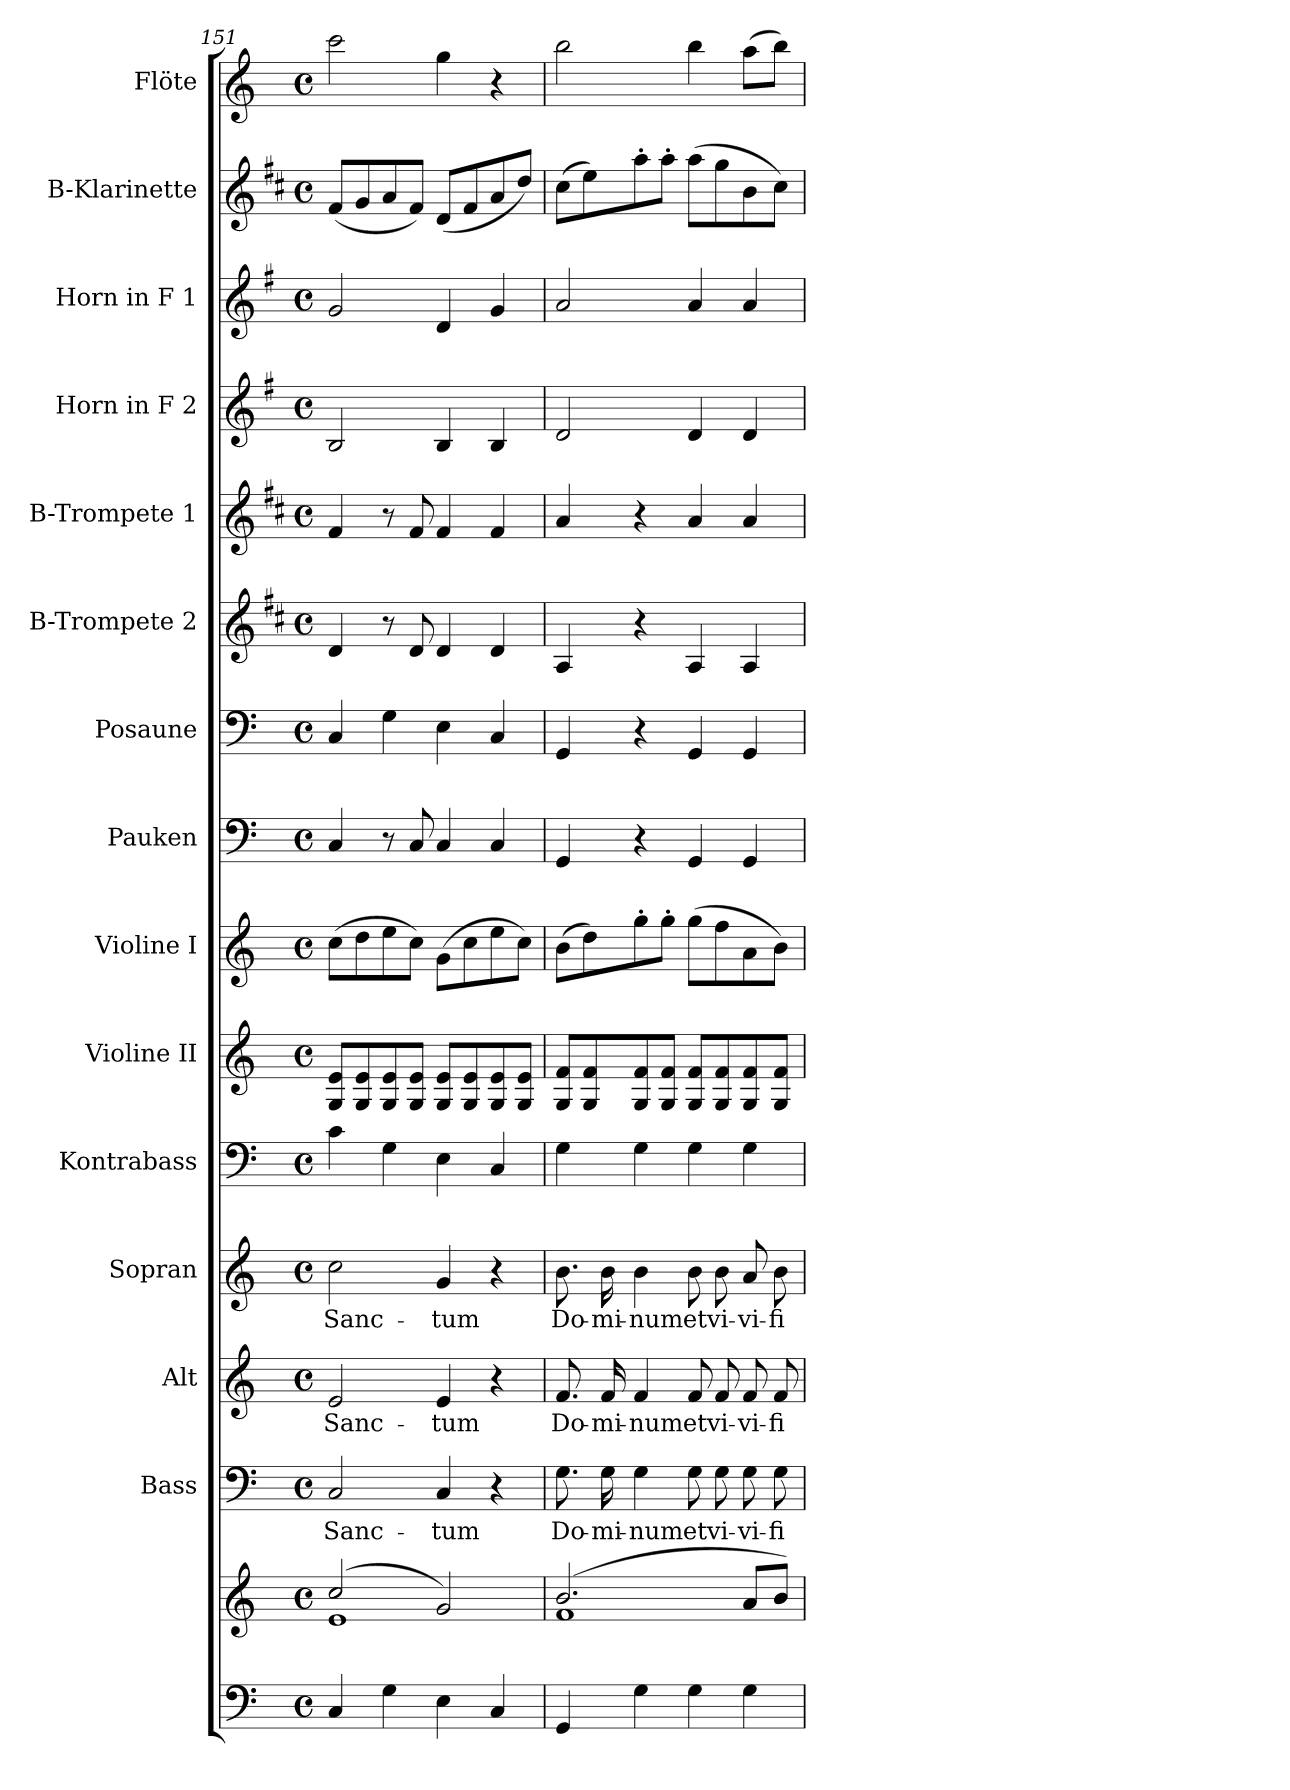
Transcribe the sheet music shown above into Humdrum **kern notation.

**kern	**kern	**kern	**text	**kern	**text	**kern	**text	**kern	**kern	**kern	**kern	**kern	**kern	**kern	**kern	**kern	**kern	**kern
*part15	*part15	*part14	*part14	*part13	*part13	*part12	*part12	*part11	*part10	*part9	*part8	*part7	*part6	*part5	*part4	*part3	*part2	*part1
*staff16	*staff15	*staff14	*staff14	*staff13	*staff13	*staff12	*staff12	*staff11	*staff10	*staff9	*staff8	*staff7	*staff6	*staff5	*staff4	*staff3	*staff2	*staff1
*	*	*I"Bass	*	*I"Alt	*	*I"Sopran	*	*I"Kontrabass	*I"Violine II	*I"Violine I	*I"Pauken	*I"Posaune	*I"B-Trompete 2	*I"B-Trompete 1	*I"Horn in F 2	*I"Horn in F 1	*I"B-Klarinette	*I"Flöte
*	*	*I'B.	*	*I'A.	*	*I'S.	*	*I'Kb.	*I'Vl. II	*I'Vl. I	*I'Pk.	*I'Pos.	*I'B Trp. 2	*I'B Trp. 1	*	*	*I'B Kl.	*I'Fl.
*clefF4	*clefG2	*clefF4	*	*clefG2	*	*clefG2	*	*clefF4	*clefG2	*clefG2	*clefF4	*clefF4	*clefG2	*clefG2	*clefG2	*clefG2	*clefG2	*clefG2
*	*	*	*	*	*	*	*	*ITrd7c12	*	*	*	*	*ITrd1c2	*ITrd1c2	*ITrd4c7	*ITrd4c7	*ITrd1c2	*
*k[]	*k[]	*k[]	*	*k[]	*	*k[]	*	*k[]	*k[]	*k[]	*k[]	*k[]	*k[]	*k[]	*k[]	*k[]	*k[]	*k[]
*C:	*C:	*C:	*	*C:	*	*C:	*	*C:	*C:	*C:	*C:	*C:	*C:	*C:	*C:	*C:	*C:	*C:
*M4/4	*M4/4	*M4/4	*	*M4/4	*	*M4/4	*	*M4/4	*M4/4	*M4/4	*M4/4	*M4/4	*M4/4	*M4/4	*M4/4	*M4/4	*M4/4	*M4/4
*met(c)	*met(c)	*met(c)	*	*met(c)	*	*met(c)	*	*met(c)	*met(c)	*met(c)	*met(c)	*met(c)	*met(c)	*met(c)	*met(c)	*met(c)	*met(c)	*met(c)
=151	=151	=151	=151	=151	=151	=151	=151	=151	=151	=151	=151	=151	=151	=151	=151	=151	=151	=151
*	*^	*	*	*	*	*	*	*	*	*	*	*	*	*	*	*	*	*
!	!	!	!	!LO:LY:b	!	!LO:LY:b	!	!LO:LY:b	!	!	!	!	!	!	!	!	!	!	!
4C/	(2cc/	1e	2C/	Sanc-	2e/	Sanc-	2cc\	Sanc-	4C\	8G/ 8e/L	(>8cc\L	4C/	4C/	4c/	4e/	2E/	2c/	(<8e/L	2ccc\
.	.	.	.	.	.	.	.	.	.	8G/ 8e/	8dd\	.	.	.	.	.	.	8f/	.
4G\	.	.	.	.	.	.	.	.	4GG\	8G/ 8e/	8ee\	8r	4G\	8r	8r	.	.	8g/	.
.	.	.	.	.	.	.	.	.	.	8G/ 8e/J	8cc\J)	8C/	.	8c/	8e/	.	.	8e/J)	.
!	!	!	!	!LO:LY:b	!	!LO:LY:b	!	!LO:LY:b	!	!	!	!	!	!	!	!	!	!	!
4E\	2g/)	.	4C/	-tum	4e/	-tum	4g/	-tum	4EE\	8G/ 8e/L	(>8g\L	4C/	4E\	4c/	4e/	4E/	4G/	(<8c/L	4gg\
.	.	.	.	.	.	.	.	.	.	8G/ 8e/	8cc\	.	.	.	.	.	.	8e/	.
4C/	.	.	4r	.	4r	.	4r	.	4CC/	8G/ 8e/	8ee\	4C/	4C/	4c/	4e/	4E/	4c/	8g/	4r
.	.	.	.	.	.	.	.	.	.	8G/ 8e/J	8cc\J)	.	.	.	.	.	.	8cc/J)	.
=152	=152	=152	=152	=152	=152	=152	=152	=152	=152	=152	=152	=152	=152	=152	=152	=152	=152	=152	=152
!	!	!	!	!LO:LY:b	!	!LO:LY:b	!	!LO:LY:b	!	!	!	!	!	!	!	!	!	!	!
4GG/	(2.b/	1f	8.G\	Do-	8.f/	Do-	8.b\	Do-	4GG\	8G/ 8f/L	(>8b\L	4GG/	4GG/	4G/	4g/	2G/	2d/	(>8b\L	2bb\
.	.	.	.	.	.	.	.	.	.	8G/ 8f/	8dd\)	.	.	.	.	.	.	8dd\)	.
!	!	!	!	!LO:LY:b	!	!LO:LY:b	!	!LO:LY:b	!	!	!	!	!	!	!	!	!	!	!
.	.	.	16G\	-mi-	16f/	-mi-	16b\	-mi-	.	.	.	.	.	.	.	.	.	.	.
!	!	!	!	!LO:LY:b	!	!LO:LY:b	!	!LO:LY:b	!	!	!	!	!	!	!	!	!	!	!
4G\	.	.	4G\	-num	4f/	-num	4b\	-num	4GG\	8G/ 8f/	8gg'>\	4r	4r	4r	4r	.	.	8gg'>\	.
.	.	.	.	.	.	.	.	.	.	8G/ 8f/J	8gg'>\J	.	.	.	.	.	.	8gg'>\J	.
!	!	!	!	!LO:LY:b	!	!LO:LY:b	!	!LO:LY:b	!	!	!	!	!	!	!	!	!	!	!
4G\	.	.	8G\	et	8f/	et	8b\	et	4GG\	8G/ 8f/L	(>8gg\L	4GG/	4GG/	4G/	4g/	4G/	4d/	(>8gg\L	4bb\
!	!	!	!	!LO:LY:b	!	!LO:LY:b	!	!LO:LY:b	!	!	!	!	!	!	!	!	!	!	!
.	.	.	8G\	vi-	8f/	vi-	8b\	vi-	.	8G/ 8f/	8ff\	.	.	.	.	.	.	8ff\	.
!	!	!	!	!LO:LY:b	!	!LO:LY:b	!	!LO:LY:b	!	!	!	!	!	!	!	!	!	!	!
4G\	8a/L	.	8G\	-vi-	8f/	-vi-	8a/	-vi-	4GG\	8G/ 8f/	8a\	4GG/	4GG/	4G/	4g/	4G/	4d/	8a\	(>8aa\L
!	!	!	!	!LO:LY:b	!	!LO:LY:b	!	!LO:LY:b	!	!	!	!	!	!	!	!	!	!	!
.	8b/J)	.	8G\	-fi-	8f/	-fi-	8b\	-fi-	.	8G/ 8f/J	8b\J)	.	.	.	.	.	.	8b\J)	8bb\J)
*	*v	*v	*	*	*	*	*	*	*	*	*	*	*	*	*	*	*	*	*
=	=	=	=	=	=	=	=	=	=	=	=	=	=	=	=	=	=	=
*-	*-	*-	*-	*-	*-	*-	*-	*-	*-	*-	*-	*-	*-	*-	*-	*-	*-	*-
